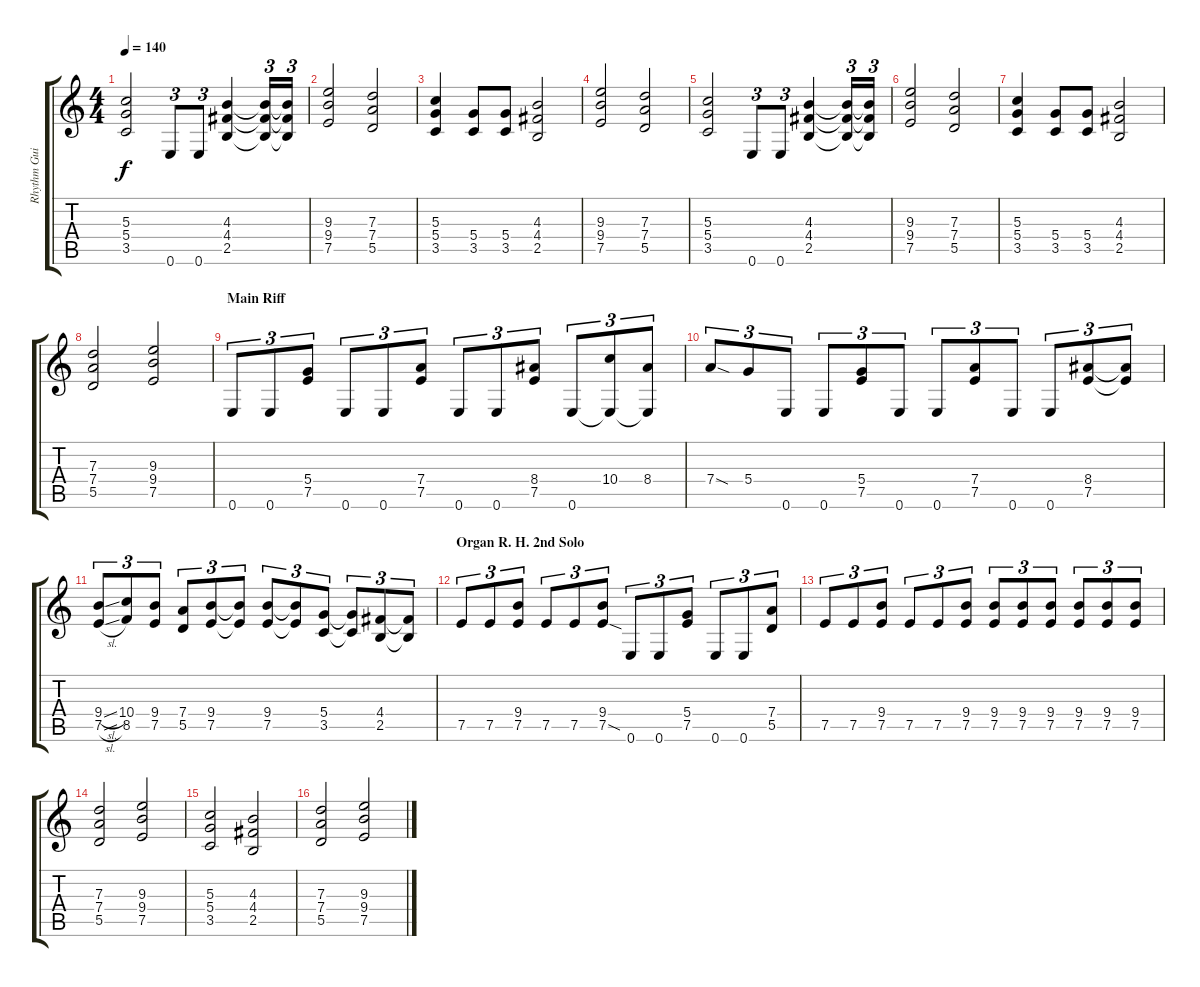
\track ("Rhythm Guitar" "Rhythm Gui") {instrument distortionguitar}
\staff {score tabs}
\tuning (E4 B3 G3 D3 A2 E2) {hide}
\ts (4 4)
\tempo 140
\clef g2
\ks c
(5.3 5.4 3.5).2{dy f} 0.6.8{tu (3 2)} 0.6.8{tu (3 2)} (4.3 4.4 2.5).4 (4.3{t} 4.4{t} 2.5{t}).16{tu (3 2)} (4.3{t} 4.4{t} 2.5{t}).16{tu (3 2)} |
(9.3 9.4 7.5).2 (7.3 7.4 5.5).2 |
(5.3 5.4 3.5).4 (5.4 3.5).8 (5.4 3.5).8 (4.3 4.4 2.5).2 |
(9.3 9.4 7.5).2{volume 10} (7.3 7.4 5.5).2 |
(5.3 5.4 3.5).2 0.6.8{tu (3 2)} 0.6.8{tu (3 2)} (4.3 4.4 2.5).4 (4.3{t} 4.4{t} 2.5{t}).16{tu (3 2)} (4.3{t} 4.4{t} 2.5{t}).16{tu (3 2)} |
(9.3 9.4 7.5).2 (7.3 7.4 5.5).2 |
(5.3 5.4 3.5).4 (5.4 3.5).8 (5.4 3.5).8 (4.3 4.4 2.5).2 |
(7.3 7.4 5.5).2 (9.3 9.4 7.5).2 |
\section ("" "Main Riff")
0.6.8{tu (3 2)} 0.6.8{tu (3 2)} (5.4 7.5).8{tu (3 2)} 0.6.8{tu (3 2)} 0.6.8{tu (3 2)} (7.4 7.5).8{tu (3 2)} 0.6.8{tu (3 2)} 0.6.8{tu (3 2)} (8.4 7.5).8{tu (3 2)} 0.6.8{tu (3 2)} (10.4 0.6{t}).8{tu (3 2)} (8.4 0.6{t}).8{tu (3 2)} |
7.4{sod}.8{tu (3 2)} 5.4.8{tu (3 2)} 0.6.8{tu (3 2)} 0.6.8{tu (3 2)} (5.4 7.5).8{tu (3 2)} 0.6.8{tu (3 2)} 0.6.8{tu (3 2)} (7.4 7.5).8{tu (3 2)} 0.6.8{tu (3 2)} 0.6.8{tu (3 2)} (8.4 7.5).8{tu (3 2)} (8.4{t} 7.5{t}).8{tu (3 2)} |
(9.4{sl} 7.5{sl}).8{tu (3 2)} (10.4 8.5).8{tu (3 2)} (9.4 7.5).8{tu (3 2)} (7.4 5.5).8{tu (3 2)} (9.4 7.5).8{tu (3 2)} (9.4{t} 7.5{t}).8{tu (3 2)} (9.4 7.5).8{tu (3 2)} (9.4{t} 7.5{t}).8{tu (3 2)} (5.4 3.5).8{tu (3 2)} (5.4{t} 3.5{t}).8{tu (3 2)} (4.4 2.5).8{tu (3 2)} (4.4{t} 2.5{t}).8{tu (3 2)} |
\section ("" "Organ R. H. 2nd Solo")
7.5.8{tu (3 2)} 7.5.8{tu (3 2)} (9.4 7.5).8{tu (3 2)} 7.5.8{tu (3 2)} 7.5.8{tu (3 2)} (9.4 7.5{sod}).8{tu (3 2)} 0.6.8{tu (3 2)} 0.6.8{tu (3 2)} (5.4 7.5).8{tu (3 2)} 0.6.8{tu (3 2)} 0.6.8{tu (3 2)} (7.4 5.5).8{tu (3 2)} |
7.5.8{tu (3 2)} 7.5.8{tu (3 2)} (9.4 7.5).8{tu (3 2)} 7.5.8{tu (3 2)} 7.5.8{tu (3 2)} (9.4 7.5).8{tu (3 2)} (9.4 7.5).8{tu (3 2)} (9.4 7.5).8{tu (3 2)} (9.4 7.5).8{tu (3 2)} (9.4 7.5).8{tu (3 2)} (9.4 7.5).8{tu (3 2)} (9.4 7.5).8{tu (3 2)} |
(7.3 7.4 5.5).2{volume 16} (9.3 9.4 7.5).2 |
(5.3 5.4 3.5).2 (4.3 4.4 2.5).2 |
(7.3 7.4 5.5).2{volume 16} (9.3 9.4 7.5).2
